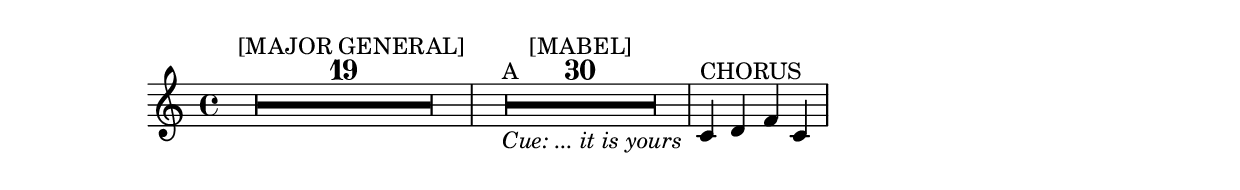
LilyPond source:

%% Do not edit this file; it is automatically
%% generated from LSR http://lsr.dsi.unimi.it
%% This file is in the public domain.
\version "2.13.10"

\header {
  lsrtags = "rhythms, text"

%% Translation of GIT committish: 4385ed4cc738e164a95798862580b4b86703356f
texidoces = "
Los elementos de marcado aplicados a un silencio multicompás se
centran encima o debajo de éste.  Los elementos de marcado extensos
que se adjuntan a silencios multicompás no producen la expansión del
compás.  Para expandir un silencio multicompás de forma que quepa todo
el marcado, utilice un silencio de separación con un marcado aplicado
antes del silencio multicompás.

Observe que el silencio separador produce la inserción de un compás.
El texto aplicado a un siencio sparador de esta forma se alinea por la
izquierda a la posición en que la nota estaría situada dentro del
compás, pero si la longitud del compás está determinada por la
longitud del texto, éste aparecerá centrado.

"

doctitlees = "Marcado de silencios multicompás"

%% Translation of GIT committish: d96023d8792c8af202c7cb8508010c0d3648899d
  texidocde = "Textbeschriftungen, die an Mehrtaktpausen gehängt wird,
wird über oder unter der Pause zentriert.  Lange Beschriftungen
lassen den Takt nicht breiter werden.  Um eine Mehrtaktpause einer
Beschriftung anzupassen, muss eine unsichtbare Pause mit der
Beschriftung direkt vor der Mehrtkatpause eingesetzt werden.

Man sollte beachten, dass unsichtbare Pausen automatische Taktstriche
nach sich ziehen.  Text, der an eine unsichtbare Pause gehänt wird,
ist links ausgerichtet an der Position, wo die Pause erscheinen
würde.  Wenn aber die Länge des Taktes durch die Länge des Textes
bestimmt wird, sieht es so aus, als ob der Text zentriert gesetzt
ist."

  doctitlede = "Textbeschriftung und Mehrtaktpausen"


%% Translation of GIT committish: e71f19ad847d3e94ac89750f34de8b6bb28611df
  texidocfr = "
Lorsque du texte est attaché à un silence multi-mesures, il sera centré
dans la mesure, au-dessus ou en dessous de la portée.  Afin d'étirer la
mesure dans le cas ou ce texte est relativement long, il suffit
d'insérer un silence invisible auquel on attache le texte en question,
avant le silence multi-mesures.

Rappelez-vous qu'un silence invisible génère une barre de mesure.  Le
texte attaché à ce silence invisible sera alors aligné sur la gauche de
là où serait positionnée la note.  Cependant, si la taille de la mesure
est déterminée par la longueur du texte, il apparaîtra comme centré.

"
  doctitlefr = "Ajout de texte à un silence multi-mesures"

  texidoc = "
Markups attached to a multi-measure rest will be centered above or
below it.  Long markups attached to multi-measure rests do not cause
the measure to expand.  To expand a multi-measure rest to fit the
markup, use a spacer rest with an attached markup before the
multi-measure rest.

Note that the spacer rest causes a bar line to be inserted.  Text
attached to a spacer rest in this way is left-aligned to the position
where the note would be placed in the measure, but if the measure
length is determined by the length of the text, the text will appear to
be centered.

"
  doctitle = "Multi-measure rest markup"
} % begin verbatim

\relative c' {
  \compressFullBarRests
  \textLengthOn
  s1*0^\markup { [MAJOR GENERAL] }
  R1*19
  s1*0_\markup { \italic { Cue: ... it is yours } }
  s1*0^\markup { A }
  R1*30^\markup { [MABEL] }
  \textLengthOff
  c4^\markup { CHORUS } d f c
}
